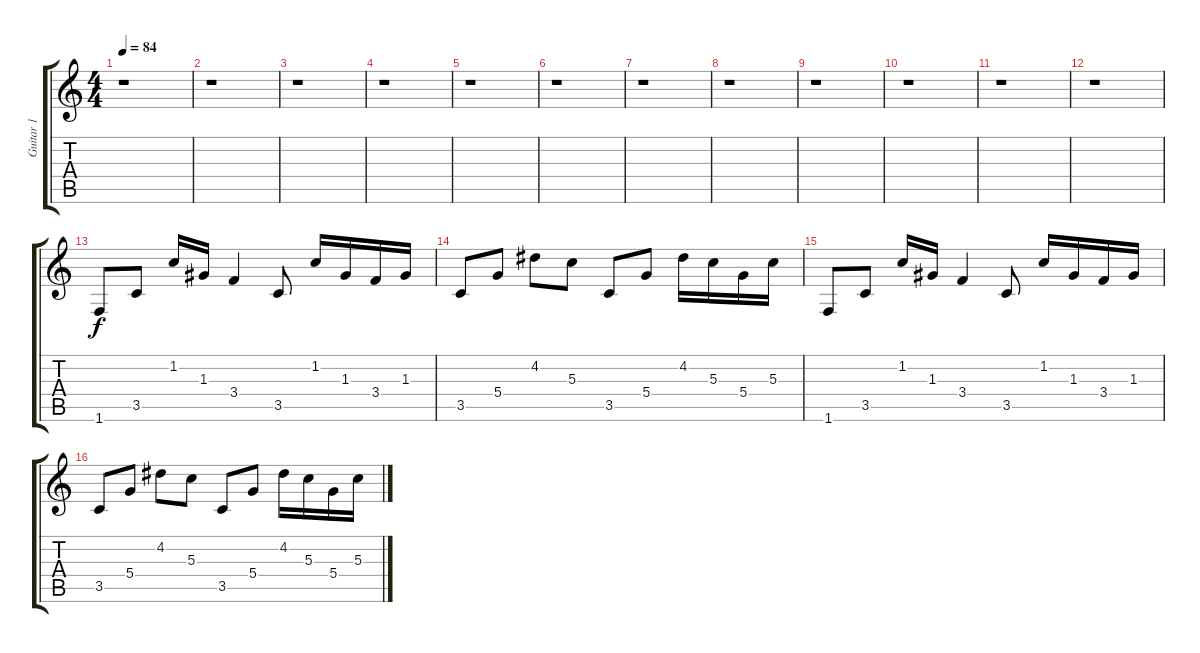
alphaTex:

\track ("Guitar 1" "Guitar 1") {instrument acousticguitarsteel}
\staff {score tabs}
\tuning (E4 B3 G3 D3 A2 E2) {hide}
\ts (4 4)
\tempo 84
\clef g2
\ks c
r.1{dy f} |
r.1 |
r.1 |
r.1 |
r.1 |
r.1 |
r.1 |
r.1 |
r.1 |
r.1 |
r.1 |
r.1 |
1.6.8 3.5.8 1.2.16 1.3.16 3.4.4 3.5.8 1.2.16 1.3.16 3.4.16 1.3.16 |
3.5.8 5.4.8 4.2.8 5.3.8 3.5.8 5.4.8 4.2.16 5.3.16 5.4.16 5.3.16 |
1.6.8 3.5.8 1.2.16 1.3.16 3.4.4 3.5.8 1.2.16 1.3.16 3.4.16 1.3.16 |
3.5.8 5.4.8 4.2.8 5.3.8 3.5.8 5.4.8 4.2.16 5.3.16 5.4.16 5.3.16
